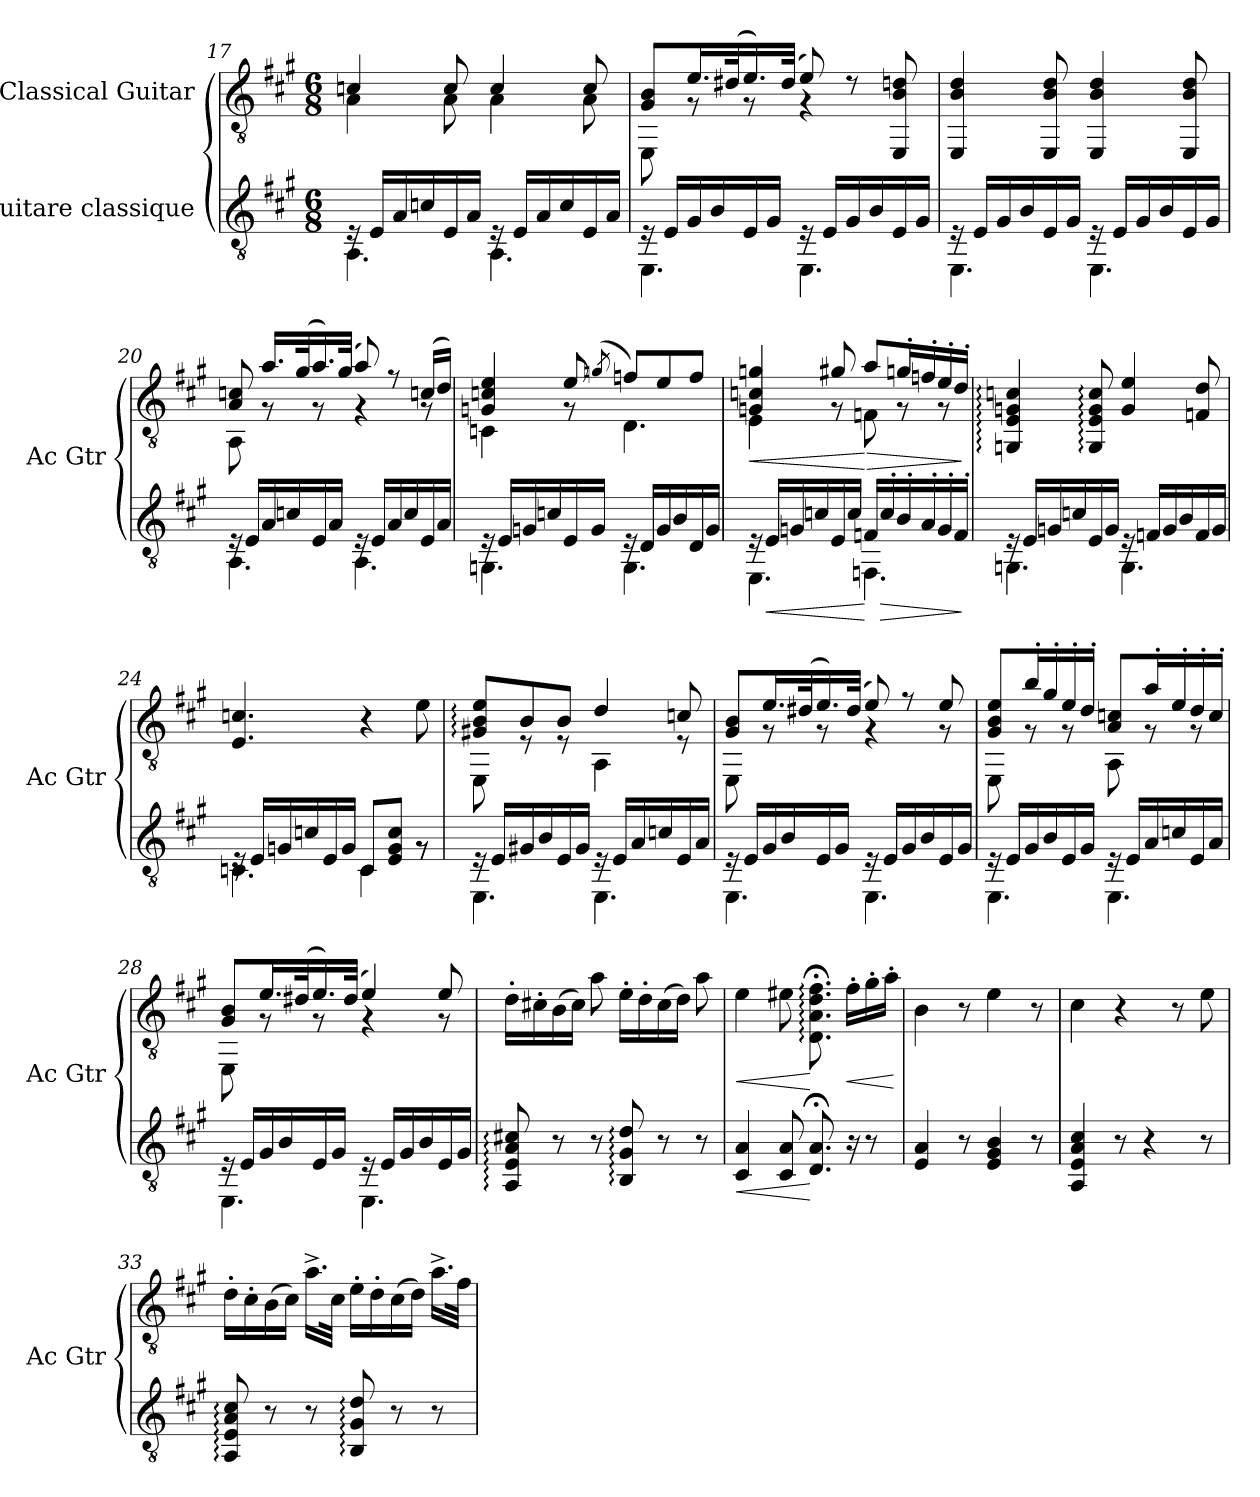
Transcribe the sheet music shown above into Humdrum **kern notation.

**kern	**dynam	**kern	**dynam
*part2	*part2	*part1	*part1
*staff2	*staff2	*staff1	*staff1
*I"Guitare classique	*	*I"Classical Guitar	*
*	*	*I'Ac Gtr	*
*clefGv2	*	*clefGv2	*
*k[f#c#g#]	*	*k[f#c#g#]	*
*M6/8	*	*M6/8	*
=17	=17	=17	=17
*^	*	*^	*
16rE	4.AA\	.	4cn/	4A\	.
16E/LL	.	.	.	.	.
16A/	.	.	.	.	.
16cn/	.	.	.	.	.
16E/	.	.	8c/	8A\	.
16A/JJ	.	.	.	.	.
16rE	4.AA\	.	4c/	4A\	.
16E/LL	.	.	.	.	.
16A/	.	.	.	.	.
16c/	.	.	.	.	.
16E/	.	.	8c/	8A\	.
16A/JJ	.	.	.	.	.
=18	=18	=18	=18	=18	=18
16rE	4.EE\	.	8G#/ 8B/L	8EE\	.
16E/LL	.	.	.	.	.
16G#/	.	.	16.e/L	8rG	.
16B/	.	.	.	.	.
.	.	.	(<32d#X/K	.	.
16E/	.	.	16.e/)	8rG	.
16G#/JJ	.	.	.	.	.
.	.	.	(<32d#/JJk	.	.
16rE	4.EE\	.	8e/)	4rG	.
16E/LL	.	.	.	.	.
16G#/	.	.	8r	.	.
16B/	.	.	.	.	.
16E/	.	.	8EE/ 8B/ 8dn/	8ryy	.
16G#/JJ	.	.	.	.	.
*	*	*	*v	*v	*
=19	=19	=19	=19	=19
16rE	4.EE\	.	4EE/ 4B/ 4d/	.
16E/LL	.	.	.	.
16G#/	.	.	.	.
16B/	.	.	.	.
16E/	.	.	8EE/ 8B/ 8d/	.
16G#/JJ	.	.	.	.
16rE	4.EE\	.	4EE/ 4B/ 4d/	.
16E/LL	.	.	.	.
16G#/	.	.	.	.
16B/	.	.	.	.
16E/	.	.	8EE/ 8B/ 8d/	.
16G#/JJ	.	.	.	.
!!LO:LB:g=z
=20	=20	=20	=20	=20
*	*	*	*^	*
16rE	4.AA\	.	8A/ 8cn/	8AA\	.
16E/LL	.	.	.	.	.
16A/	.	.	16.a/LL	8rG	.
16cn/	.	.	.	.	.
.	.	.	(<32g#/K	.	.
16E/	.	.	16.a/)	8rG	.
16A/JJ	.	.	.	.	.
.	.	.	(<32g#/JJk	.	.
16rE	4.AA\	.	8a/)	4rG	.
16E/LL	.	.	.	.	.
16A/	.	.	8r	.	.
16c/	.	.	.	.	.
16E/	.	.	(<16cn/LL	8rG	.
16A/JJ	.	.	16d/JJ)	.	.
=21	=21	=21	=21	=21	=21
16rE	4.GGn\	.	4Gn/ 4cn/ 4e/	4Cn\	.
16E/LL	.	.	.	.	.
16Gn/	.	.	.	.	.
16cn/	.	.	.	.	.
16E/	.	.	8e/	8rG	.
16G/JJ	.	.	.	.	.
.	.	.	(<8qgn/	.	.
16rE	4.GG\	.	8fn/L)	4.D\	.
16D/LL	.	.	.	.	.
16G/	.	.	8e/	.	.
16B/	.	.	.	.	.
16D/	.	.	8f/J	.	.
16G/JJ	.	.	.	.	.
=22	=22	=22	=22	=22	=22
!	!	!	!	!	!LO:HP:b
16rE	4.EE\	.	4Gn/ 4cn/ 4gn/	4E\	<
!	!	!LO:HP:b	!	!	!
16E/LL	.	<	.	.	.
16Gn/	.	.	.	.	.
16cn/	.	.	.	.	.
16E/	.	.	8g#X/	8rG	.
16c/JJ	.	.	.	.	.
!	!	!	!	!	!LO:HP:n=1:b
16Fn/LL	4.FFn\	[	8a/L	8Fn\	[ >
!	!	!LO:HP:b	!	!	!
16c'/	.	>	.	.	.
16B'/	.	.	16gn'/L	8rG	.
16A'/	.	.	16fn'/	.	.
16G'/	.	.	16e'/	8rG	.
16F'/JJ	.	.	16d'/JJ	.	.
*v	*v	*	*	*	*
*	*	*v	*v	*
.	]	.	]
!!LO:LB:g=z
=23	=23	=23	=23
*^	*	*	*
16rE	4.GGn\	.	4GGn/: 4E/: 4Gn/: 4cn/:	.
16E/LL	.	.	.	.
16Gn/	.	.	.	.
16cn/	.	.	.	.
16E/	.	.	8GG/: 8E/: 8G/: 8c/:	.
16G/JJ	.	.	.	.
16rE	4.GG\	.	4G/ 4e/	.
16Fn/LL	.	.	.	.
16G/	.	.	.	.
16B/	.	.	.	.
16F/	.	.	8Fn/ 8d/	.
16G/JJ	.	.	.	.
=24	=24	=24	=24	=24
16rE	4.Cn\	.	4.E/ 4.cn/	.
16E/LL	.	.	.	.
16Gn/	.	.	.	.
16cn/	.	.	.	.
16E/	.	.	.	.
16G/JJ	.	.	.	.
8C/L	4C\	.	4r	.
8E/ 8G/ 8c/J	.	.	.	.
8rG	8rG	.	8e\	.
=25	=25	=25	=25	=25
*	*	*	*^	*
16rE	4.EE\	.	8G#X/: 8B/: 8e/:L	8EE\	.
16E/LL	.	.	.	.	.
16G#X/	.	.	8B/	8rE	.
16B/	.	.	.	.	.
16E/	.	.	8B/J	8rE	.
16G#/JJ	.	.	.	.	.
16rE	4.EE\	.	4d/	4AA\	.
16E/LL	.	.	.	.	.
16A/	.	.	.	.	.
16cn/	.	.	.	.	.
16E/	.	.	8cn/	8rE	.
16A/JJ	.	.	.	.	.
=26	=26	=26	=26	=26	=26
16rE	4.EE\	.	8G#/ 8B/L	8EE\	.
16E/LL	.	.	.	.	.
16G#/	.	.	16.e/L	8rG	.
16B/	.	.	.	.	.
.	.	.	(<32d#X/K	.	.
16E/	.	.	16.e/)	8rG	.
16G#/JJ	.	.	.	.	.
.	.	.	(<32d#/JJk	.	.
16rE	4.EE\	.	8e/)	4rG	.
16E/LL	.	.	.	.	.
16G#/	.	.	8r	.	.
16B/	.	.	.	.	.
16E/	.	.	8e/	8rG	.
16G#/JJ	.	.	.	.	.
!!LO:PB:g=z	!!
=27	=27	=27	=27	=27	=27
16rE	4.EE\	.	8G#/ 8B/ 8e/L	8EE\	.
16E/LL	.	.	.	.	.
16G#/	.	.	16b'/L	8rG	.
16B/	.	.	16g#'/	.	.
16E/	.	.	16e'/	8rG	.
16G#/JJ	.	.	16d'/JJ	.	.
16rE	4.EE\	.	8A/ 8cn/L	8AA\	.
16E/LL	.	.	.	.	.
16A/	.	.	16a'/L	8rG	.
16cn/	.	.	16e'/	.	.
16E/	.	.	16d'/	8rG	.
16A/JJ	.	.	16c'/JJ	.	.
=28	=28	=28	=28	=28	=28
16rE	4.EE\	.	8G#/ 8B/L	8EE\	.
16E/LL	.	.	.	.	.
16G#/	.	.	16.e/L	8rG	.
16B/	.	.	.	.	.
.	.	.	(<32d#X/K	.	.
16E/	.	.	16.e/)	8rG	.
16G#/JJ	.	.	.	.	.
.	.	.	(<32d#/JJk	.	.
16rE	4.EE\	.	4e/)	4rG	.
16E/LL	.	.	.	.	.
16G#/	.	.	.	.	.
16B/	.	.	.	.	.
16E/	.	.	8e/	8rG	.
16G#/JJ	.	.	.	.	.
*v	*v	*	*	*	*
*	*	*v	*v	*
=29	=29	=29	=29
8AA/: 8E/: 8A/: 8c#X/:	.	16d'\LL	.
.	.	16c#X'\	.
8r	.	(>16B\	.
.	.	16c#\JJ)	.
8r	.	8a\	.
8BB/: 8G#/: 8d/:	.	16e'\LL	.
.	.	16d'\	.
8r	.	(>16c#\	.
.	.	16d\JJ)	.
8r	.	8a\	.
=30	=30	=30	=30
!	!LO:HP:b	!	!LO:HP:b
4C#/ 4A/	<	4e\	<
8C#/ 8A/	.	8e#X\	.
8.D/;< 8.A/;<	[	8.D\;<: 8.A\;<: 8.d\;<: 8.f#\;<:	[
!	!	!	!LO:HP:b
16r	.	16f#'\LL	<
8r	.	16g#'\	.
.	.	16a'\JJ	.
.	.	.	[
=31	=31	=31	=31
4E/ 4A/	.	4B\	.
8r	.	8r	.
4E/ 4G#/ 4B/	.	4e\	.
8r	.	8r	.
!!LO:LB:g=z
=32	=32	=32	=32
4AA/ 4E/ 4A/ 4c#/	.	4c#\	.
8r	.	4r	.
4r	.	.	.
.	.	8r	.
8r	.	8e\	.
=33	=33	=33	=33
8AA/: 8E/: 8A/: 8c#/:	.	16d'\LL	.
.	.	16c#'\	.
8r	.	(>16B\	.
.	.	16c#\JJ)	.
8r	.	16.a^\LL	.
.	.	32c#\JJk	.
8BB/: 8G#/: 8d/:	.	16e'\LL	.
.	.	16d'\	.
8r	.	(>16c#\	.
.	.	16d\JJ)	.
8r	.	16.a^\LL	.
.	.	32f#\JJk	.
=	=	=	=
*-	*-	*-	*-
